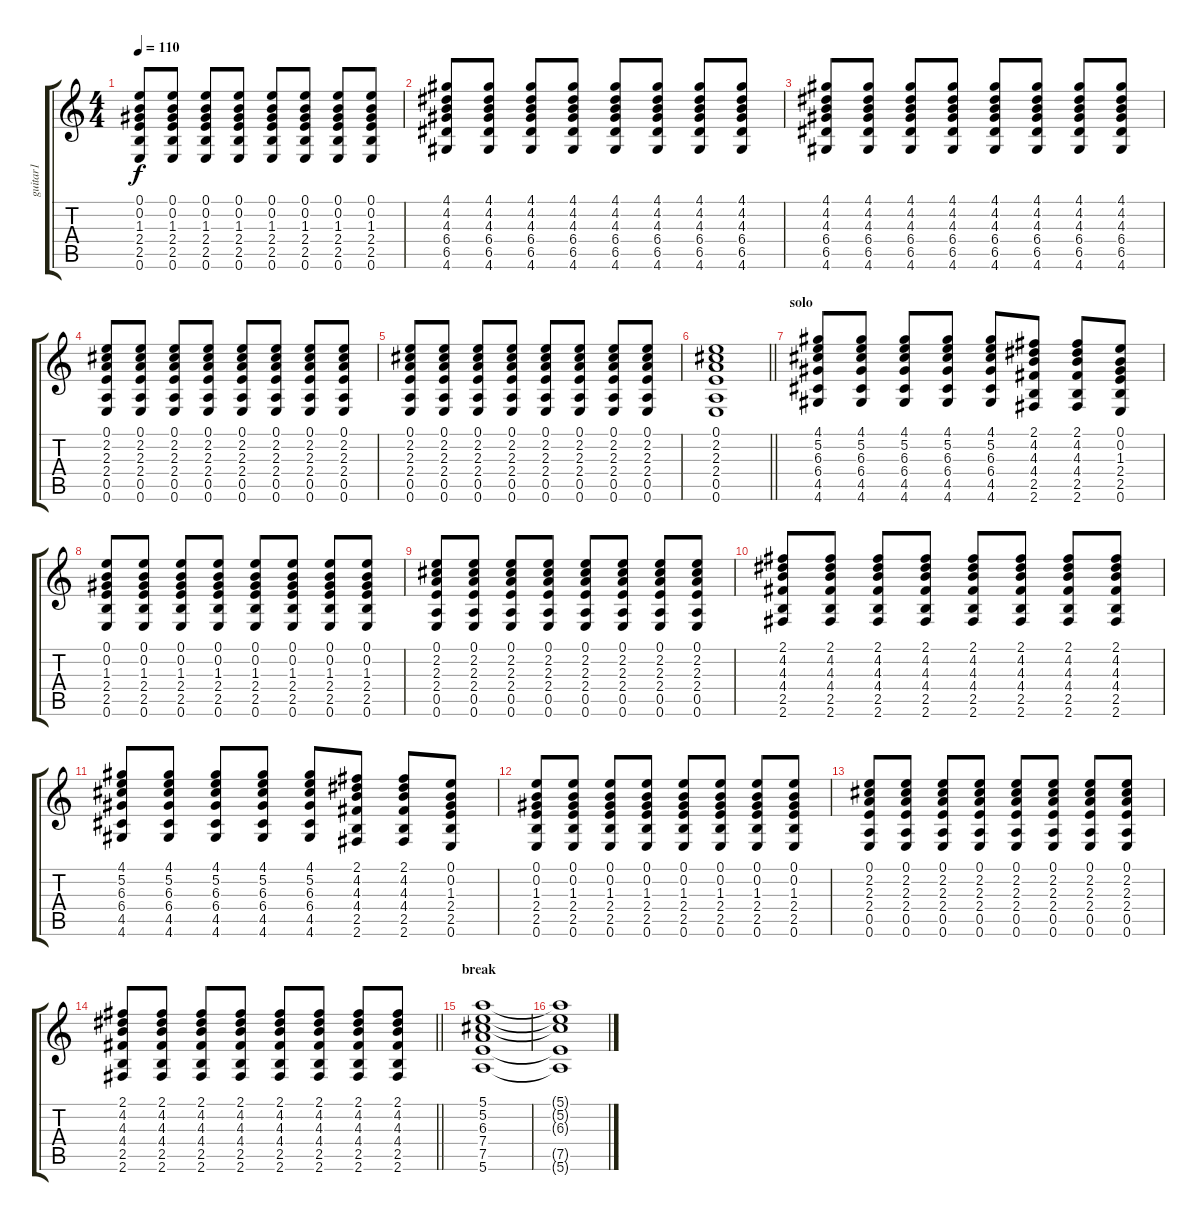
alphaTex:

\track ("guitar1" "guitar1") {instrument acousticguitarsteel}
\staff {score tabs}
\tuning (E4 B3 G3 D3 A2 E2) {hide}
\ts (4 4)
\tempo 110
\clef g2
\ks c
(0.1 0.2 1.3 2.4 2.5 0.6).8{dy f} (0.1 0.2 1.3 2.4 2.5 0.6).8 (0.1 0.2 1.3 2.4 2.5 0.6).8 (0.1 0.2 1.3 2.4 2.5 0.6).8 (0.1 0.2 1.3 2.4 2.5 0.6).8 (0.1 0.2 1.3 2.4 2.5 0.6).8 (0.1 0.2 1.3 2.4 2.5 0.6).8 (0.1 0.2 1.3 2.4 2.5 0.6).8 |
(4.1 4.2 4.3 6.4 6.5 4.6).8 (4.1 4.2 4.3 6.4 6.5 4.6).8 (4.1 4.2 4.3 6.4 6.5 4.6).8 (4.1 4.2 4.3 6.4 6.5 4.6).8 (4.1 4.2 4.3 6.4 6.5 4.6).8 (4.1 4.2 4.3 6.4 6.5 4.6).8 (4.1 4.2 4.3 6.4 6.5 4.6).8 (4.1 4.2 4.3 6.4 6.5 4.6).8 |
(4.1 4.2 4.3 6.4 6.5 4.6).8 (4.1 4.2 4.3 6.4 6.5 4.6).8 (4.1 4.2 4.3 6.4 6.5 4.6).8 (4.1 4.2 4.3 6.4 6.5 4.6).8 (4.1 4.2 4.3 6.4 6.5 4.6).8 (4.1 4.2 4.3 6.4 6.5 4.6).8 (4.1 4.2 4.3 6.4 6.5 4.6).8 (4.1 4.2 4.3 6.4 6.5 4.6).8 |
(0.1 2.2 2.3 2.4 0.5 0.6).8 (0.1 2.2 2.3 2.4 0.5 0.6).8 (0.1 2.2 2.3 2.4 0.5 0.6).8 (0.1 2.2 2.3 2.4 0.5 0.6).8 (0.1 2.2 2.3 2.4 0.5 0.6).8 (0.1 2.2 2.3 2.4 0.5 0.6).8 (0.1 2.2 2.3 2.4 0.5 0.6).8 (0.1 2.2 2.3 2.4 0.5 0.6).8 |
(0.1 2.2 2.3 2.4 0.5 0.6).8 (0.1 2.2 2.3 2.4 0.5 0.6).8 (0.1 2.2 2.3 2.4 0.5 0.6).8 (0.1 2.2 2.3 2.4 0.5 0.6).8 (0.1 2.2 2.3 2.4 0.5 0.6).8 (0.1 2.2 2.3 2.4 0.5 0.6).8 (0.1 2.2 2.3 2.4 0.5 0.6).8 (0.1 2.2 2.3 2.4 0.5 0.6).8 |
\barLineRight lightlight
(0.1 2.2 2.3 2.4 0.5 0.6).1 |
\section ("" "solo")
(4.1 5.2 6.3 6.4 4.5 4.6).8{volume 4} (4.1 5.2 6.3 6.4 4.5 4.6).8 (4.1 5.2 6.3 6.4 4.5 4.6).8 (4.1 5.2 6.3 6.4 4.5 4.6).8 (4.1 5.2 6.3 6.4 4.5 4.6).8 (2.1 4.2 4.3 4.4 2.5 2.6).8 (2.1 4.2 4.3 4.4 2.5 2.6).8 (0.1 0.2 1.3 2.4 2.5 0.6).8 |
(0.1 0.2 1.3 2.4 2.5 0.6).8 (0.1 0.2 1.3 2.4 2.5 0.6).8 (0.1 0.2 1.3 2.4 2.5 0.6).8 (0.1 0.2 1.3 2.4 2.5 0.6).8 (0.1 0.2 1.3 2.4 2.5 0.6).8 (0.1 0.2 1.3 2.4 2.5 0.6).8 (0.1 0.2 1.3 2.4 2.5 0.6).8 (0.1 0.2 1.3 2.4 2.5 0.6).8 |
(0.1 2.2 2.3 2.4 0.5 0.6).8 (0.1 2.2 2.3 2.4 0.5 0.6).8 (0.1 2.2 2.3 2.4 0.5 0.6).8 (0.1 2.2 2.3 2.4 0.5 0.6).8 (0.1 2.2 2.3 2.4 0.5 0.6).8 (0.1 2.2 2.3 2.4 0.5 0.6).8 (0.1 2.2 2.3 2.4 0.5 0.6).8 (0.1 2.2 2.3 2.4 0.5 0.6).8 |
(2.1 4.2 4.3 4.4 2.5 2.6).8 (2.1 4.2 4.3 4.4 2.5 2.6).8 (2.1 4.2 4.3 4.4 2.5 2.6).8 (2.1 4.2 4.3 4.4 2.5 2.6).8 (2.1 4.2 4.3 4.4 2.5 2.6).8 (2.1 4.2 4.3 4.4 2.5 2.6).8 (2.1 4.2 4.3 4.4 2.5 2.6).8 (2.1 4.2 4.3 4.4 2.5 2.6).8 |
(4.1 5.2 6.3 6.4 4.5 4.6).8 (4.1 5.2 6.3 6.4 4.5 4.6).8 (4.1 5.2 6.3 6.4 4.5 4.6).8 (4.1 5.2 6.3 6.4 4.5 4.6).8 (4.1 5.2 6.3 6.4 4.5 4.6).8 (2.1 4.2 4.3 4.4 2.5 2.6).8 (2.1 4.2 4.3 4.4 2.5 2.6).8 (0.1 0.2 1.3 2.4 2.5 0.6).8 |
(0.1 0.2 1.3 2.4 2.5 0.6).8 (0.1 0.2 1.3 2.4 2.5 0.6).8 (0.1 0.2 1.3 2.4 2.5 0.6).8 (0.1 0.2 1.3 2.4 2.5 0.6).8 (0.1 0.2 1.3 2.4 2.5 0.6).8 (0.1 0.2 1.3 2.4 2.5 0.6).8 (0.1 0.2 1.3 2.4 2.5 0.6).8 (0.1 0.2 1.3 2.4 2.5 0.6).8 |
(0.1 2.2 2.3 2.4 0.5 0.6).8 (0.1 2.2 2.3 2.4 0.5 0.6).8 (0.1 2.2 2.3 2.4 0.5 0.6).8 (0.1 2.2 2.3 2.4 0.5 0.6).8 (0.1 2.2 2.3 2.4 0.5 0.6).8 (0.1 2.2 2.3 2.4 0.5 0.6).8 (0.1 2.2 2.3 2.4 0.5 0.6).8 (0.1 2.2 2.3 2.4 0.5 0.6).8 |
\barLineRight lightlight
(2.1 4.2 4.3 4.4 2.5 2.6).8 (2.1 4.2 4.3 4.4 2.5 2.6).8 (2.1 4.2 4.3 4.4 2.5 2.6).8 (2.1 4.2 4.3 4.4 2.5 2.6).8 (2.1 4.2 4.3 4.4 2.5 2.6).8 (2.1 4.2 4.3 4.4 2.5 2.6).8 (2.1 4.2 4.3 4.4 2.5 2.6).8 (2.1 4.2 4.3 4.4 2.5 2.6).8 |
\section ("" "break")
(5.1 5.2 6.3 7.4 7.5 5.6).1 |
(5.1{t} 5.2{t} 6.3{t} 7.5{t} 5.6{t}).1
